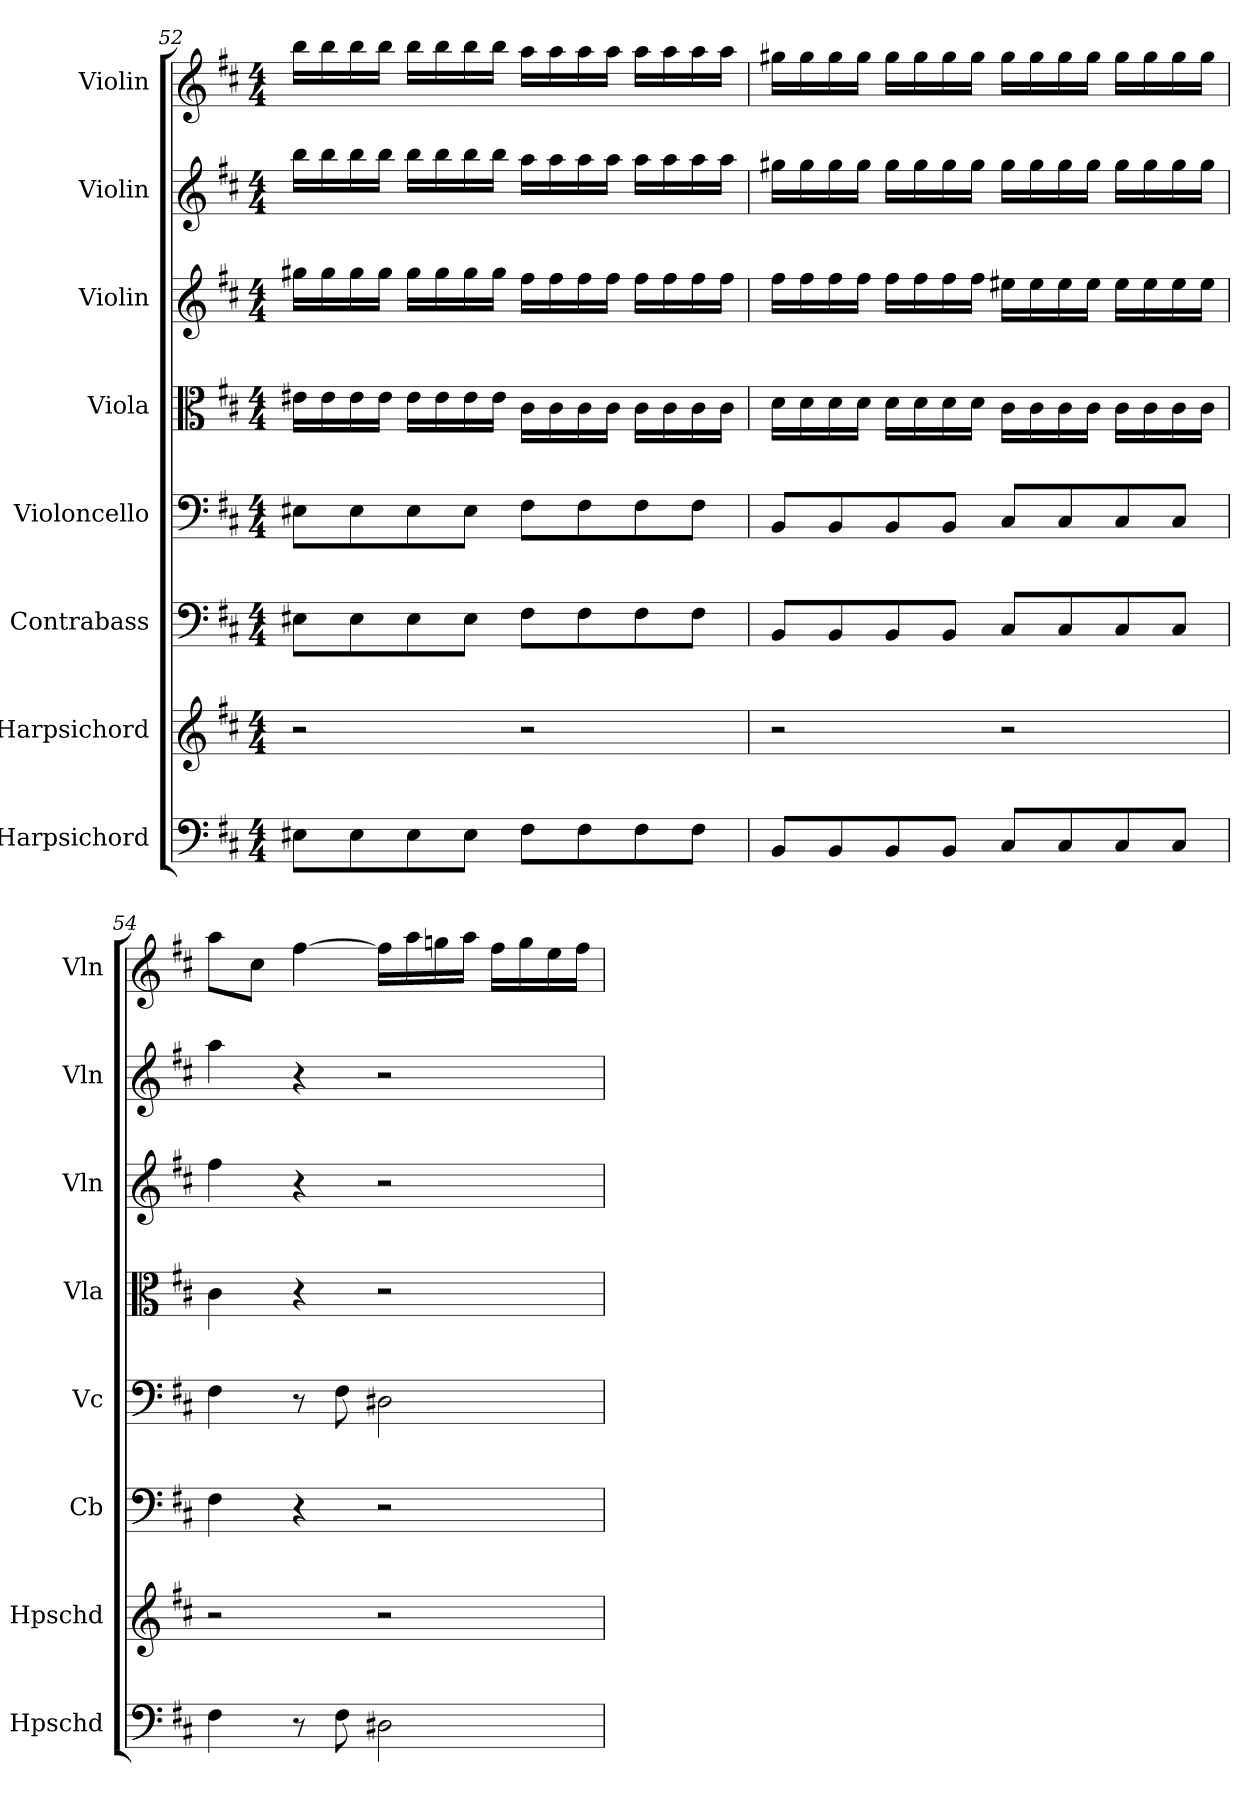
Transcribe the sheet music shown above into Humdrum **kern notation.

**kern	**kern	**kern	**kern	**kern	**kern	**kern	**kern
*part8	*part7	*part6	*part5	*part4	*part3	*part2	*part1
*staff8	*staff7	*staff6	*staff5	*staff4	*staff3	*staff2	*staff1
*I"Harpsichord	*I"Harpsichord	*I"Contrabass	*I"Violoncello	*I"Viola	*I"Violin	*I"Violin	*I"Violin
*I'Hpschd	*I'Hpschd	*I'Cb	*I'Vc	*I'Vla	*I'Vln	*I'Vln	*I'Vln
*clefF4	*clefG2	*clefF4	*clefF4	*clefC3	*clefG2	*clefG2	*clefG2
*k[f#c#]	*k[f#c#]	*k[f#c#]	*k[f#c#]	*k[f#c#]	*k[f#c#]	*k[f#c#]	*k[f#c#]
*M4/4	*M4/4	*M4/4	*M4/4	*M4/4	*M4/4	*M4/4	*M4/4
=52	=52	=52	=52	=52	=52	=52	=52
8E#X\L	2r	8E#X\L	8E#X\L	16e#X\LL	16gg#X\LL	16bb\LL	16bb\LL
.	.	.	.	16e#\	16gg#\	16bb\	16bb\
8E#\	.	8E#\	8E#\	16e#\	16gg#\	16bb\	16bb\
.	.	.	.	16e#\JJ	16gg#\JJ	16bb\JJ	16bb\JJ
8E#\	.	8E#\	8E#\	16e#\LL	16gg#\LL	16bb\LL	16bb\LL
.	.	.	.	16e#\	16gg#\	16bb\	16bb\
8E#\J	.	8E#\J	8E#\J	16e#\	16gg#\	16bb\	16bb\
.	.	.	.	16e#\JJ	16gg#\JJ	16bb\JJ	16bb\JJ
8F#\L	2r	8F#\L	8F#\L	16c#\LL	16ff#\LL	16aa\LL	16aa\LL
.	.	.	.	16c#\	16ff#\	16aa\	16aa\
8F#\	.	8F#\	8F#\	16c#\	16ff#\	16aa\	16aa\
.	.	.	.	16c#\JJ	16ff#\JJ	16aa\JJ	16aa\JJ
8F#\	.	8F#\	8F#\	16c#\LL	16ff#\LL	16aa\LL	16aa\LL
.	.	.	.	16c#\	16ff#\	16aa\	16aa\
8F#\J	.	8F#\J	8F#\J	16c#\	16ff#\	16aa\	16aa\
.	.	.	.	16c#\JJ	16ff#\JJ	16aa\JJ	16aa\JJ
=53	=53	=53	=53	=53	=53	=53	=53
8BB/L	2r	8BB/L	8BB/L	16d\LL	16ff#\LL	16gg#X\LL	16gg#X\LL
.	.	.	.	16d\	16ff#\	16gg#\	16gg#\
8BB/	.	8BB/	8BB/	16d\	16ff#\	16gg#\	16gg#\
.	.	.	.	16d\JJ	16ff#\JJ	16gg#\JJ	16gg#\JJ
8BB/	.	8BB/	8BB/	16d\LL	16ff#\LL	16gg#\LL	16gg#\LL
.	.	.	.	16d\	16ff#\	16gg#\	16gg#\
8BB/J	.	8BB/J	8BB/J	16d\	16ff#\	16gg#\	16gg#\
.	.	.	.	16d\JJ	16ff#\JJ	16gg#\JJ	16gg#\JJ
8C#/L	2r	8C#/L	8C#/L	16c#\LL	16ee#X\LL	16gg#\LL	16gg#\LL
.	.	.	.	16c#\	16ee#\	16gg#\	16gg#\
8C#/	.	8C#/	8C#/	16c#\	16ee#\	16gg#\	16gg#\
.	.	.	.	16c#\JJ	16ee#\JJ	16gg#\JJ	16gg#\JJ
8C#/	.	8C#/	8C#/	16c#\LL	16ee#\LL	16gg#\LL	16gg#\LL
.	.	.	.	16c#\	16ee#\	16gg#\	16gg#\
8C#/J	.	8C#/J	8C#/J	16c#\	16ee#\	16gg#\	16gg#\
.	.	.	.	16c#\JJ	16ee#\JJ	16gg#\JJ	16gg#\JJ
=54	=54	=54	=54	=54	=54	=54	=54
4F#\	2r	4F#\	4F#\	4c#\	4ff#\	4aa\	8aa\L
.	.	.	.	.	.	.	8cc#\J
8r	.	4r	8r	4r	4r	4r	[4ff#\
8F#\	.	.	8F#\	.	.	.	.
2D#X\	2r	2r	2D#X\	2r	2r	2r	16ff#\LL]
.	.	.	.	.	.	.	16aa\
.	.	.	.	.	.	.	16ggn\
.	.	.	.	.	.	.	16aa\JJ
.	.	.	.	.	.	.	16ff#\LL
.	.	.	.	.	.	.	16gg\
.	.	.	.	.	.	.	16ee\
.	.	.	.	.	.	.	16ff#\JJ
=	=	=	=	=	=	=	=
*-	*-	*-	*-	*-	*-	*-	*-
